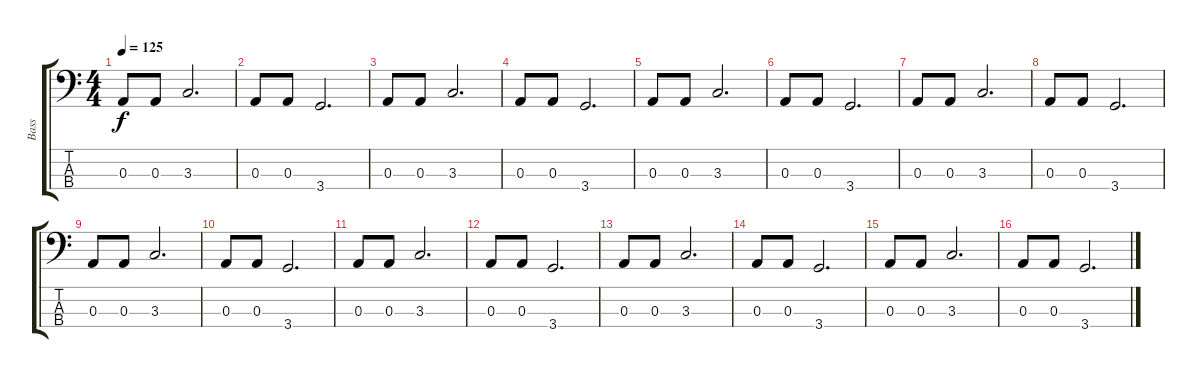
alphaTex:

\track ("Bass" "Bass") {instrument electricbasspick}
\staff {score tabs}
\tuning (G2 D2 A1 E1) {hide}
\ts (4 4)
\tempo 125
\clef f4
\ks c
0.3.8{dy f} 0.3.8 3.3.2{d} |
0.3.8 0.3.8 3.4.2{d} |
0.3.8 0.3.8 3.3.2{d} |
0.3.8 0.3.8 3.4.2{d} |
0.3.8 0.3.8 3.3.2{d} |
0.3.8 0.3.8 3.4.2{d} |
0.3.8 0.3.8 3.3.2{d} |
0.3.8 0.3.8 3.4.2{d} |
0.3.8 0.3.8 3.3.2{d} |
0.3.8 0.3.8 3.4.2{d} |
0.3.8 0.3.8 3.3.2{d} |
0.3.8 0.3.8 3.4.2{d} |
0.3.8 0.3.8 3.3.2{d} |
0.3.8 0.3.8 3.4.2{d} |
0.3.8 0.3.8 3.3.2{d} |
0.3.8 0.3.8 3.4.2{d}
